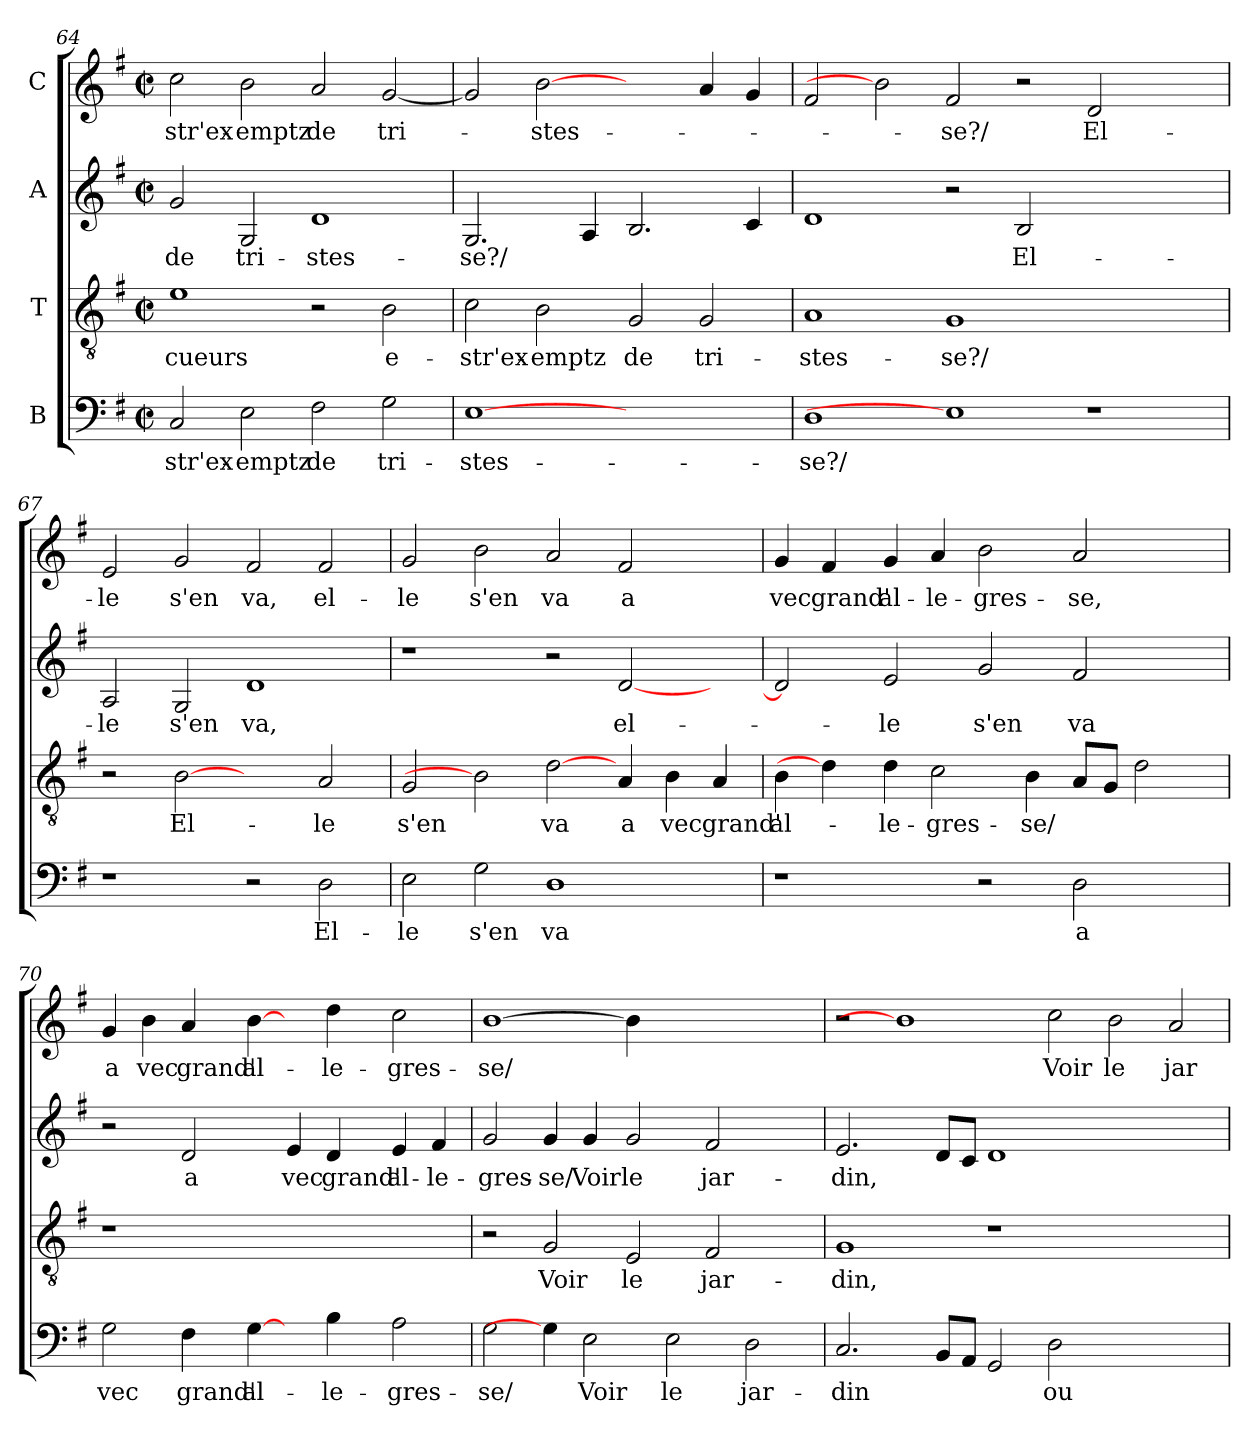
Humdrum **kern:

**kern	**text	**kern	**text	**kern	**text	**kern	**text
*part4	*part4	*part3	*part3	*part2	*part2	*part1	*part1
*staff4	*staff4	*staff3	*staff3	*staff2	*staff2	*staff1	*staff1
*I"B	*	*I"T	*	*I"A	*	*I"C	*
*clefF4	*	*clefGv2	*	*clefG2	*	*clefG2	*
*k[f#]	*	*k[f#]	*	*k[f#]	*	*k[f#]	*
*G:	*	*G:	*	*G:	*	*G:	*
*M2/2	*	*M2/2	*	*M2/2	*	*M2/2	*
*met(c|)	*	*met(c|)	*	*met(c|)	*	*met(c|)	*
=64	=64	=64	=64	=64	=64	=64	=64
2C/	-str'ex-	1e	cueurs	2g/	de	2cc\	-str'ex-
2E\	-emptz	.	.	2G/	tri-	2b\	-emptz
2F#\	de	2r	.	1d	-stes-	2a/	de
2G\	tri-	2B\	e-	.	.	[2g/	tri-
=65	=65	=65	=65	=65	=65	=65	=65
[1E	-stes-	2c\	-str'ex-	2.G/	-se?/	2g/]	.
.	.	2B\	-emptz	.	.	[2b	-stes-
.	.	.	.	4A/	.	.	.
1ryy	.	2G/	de	2.B/	.	2ryy	.
.	.	2G/	tri-	.	.	4a/	.
.	.	.	.	4c/	.	4g/	.
=66	=66	=66	=66	=66	=66	=66	=66
1D	-se?/	1A	-stes-	1d	.	2f#/	.
.	.	.	.	.	.	2b]	.
1E]	.	1G	-se?/	2r	.	2f#/	-se?/
.	.	.	.	2B/	El-	2r	.
1r	.	1ryy	.	1ryy	.	2d/	El-
.	.	.	.	.	.	2ryy	.
=67	=67	=67	=67	=67	=67	=67	=67
1r	.	2r	.	2A/	-le	2e/	-le
.	.	[2B	El-	2G/	s'en	2g/	s'en
2r	.	2ryy	.	1d	va,	2f#/	va,
2D\	El-	2A/	-le	.	.	2f#/	el-
!!LO:LB:g=z
=68	=68	=68	=68	=68	=68	=68	=68
2E\	-le	2G/	s'en	1r	.	2g/	-le
2G\	s'en	2B]	.	.	.	2b\	s'en
1D	va	[2d\	va	2r	.	2a/	va
.	.	4A/	a	[2d/	el-	2f#/	a
.	.	4B\	vec	.	.	.	.
4ryy	.	4A/	grand'	4ryy	.	4ryy	.
=69	=69	=69	=69	=69	=69	=69	=69
1r	.	4B\	al-	2d/]	.	4g/	vec
.	.	4d\]	.	.	.	4f#/	grand'
.	.	4d\	-le-	2e/	-le	4g/	al-
.	.	2c\	-gres-	.	.	4a/	-le-
2r	.	.	.	2g/	s'en	2b\	-gres-
.	.	4B\	-se/	.	.	.	.
2D\	a	8A/L	.	2f#/	va	2a/	-se,
.	.	8G/J	.	.	.	.	.
.	.	2d\	.	.	.	.	.
4ryy	.	.	.	4ryy	.	4ryy	.
=70	=70	=70	=70	=70	=70	=70	=70
2G\	vec	1r	.	2r	.	4g/	a
.	.	.	.	.	.	4b\	vec
4F#\	grand'	.	.	2d/	a	4a/	grand'
[4G\	al-	.	.	.	.	[4b\	al-
4ryy	.	1ryy	.	4e/	vec	4ryy	.
4B\	-le-	.	.	4d/	grand'	4dd\	-le-
2A\	-gres-	.	.	4e/	al-	2cc\	-gres-
.	.	.	.	4f#/	-le-	.	.
=71	=71	=71	=71	=71	=71	=71	=71
2G\	-se/	2r	.	2g/	-gres-	[1b	-se/
4G\]	.	2G/	Voir	4g/	-se/	.	.
2E\	Voir	.	.	4g/	Voir	.	.
.	.	2E/	le	2g/	le	4b\]	.
2E\	le	.	.	.	.	1ryy	.
.	.	2F#/	jar-	2f#/	jar-	.	.
2D\	jar-	.	.	.	.	.	.
.	.	4ryy	.	4ryy	.	.	.
!!LO:PB:g=z
=72	=72	=72	=72	=72	=72	=72	=72
2.C/	-din	1G	-din,	2.e/	-din,	2r	.
.	.	.	.	.	.	1b]	.
8BB/L	.	.	.	8d/L	.	.	.
8AA/J	.	.	.	8c/J	.	.	.
2GG/	.	1r	.	1d	.	.	.
2D\	ou	.	.	.	.	2cc\	Voir
1ryy	.	1ryy	.	1ryy	.	2b\	le
.	.	.	.	.	.	2a/	jar-
=	=	=	=	=	=	=	=
*-	*-	*-	*-	*-	*-	*-	*-
